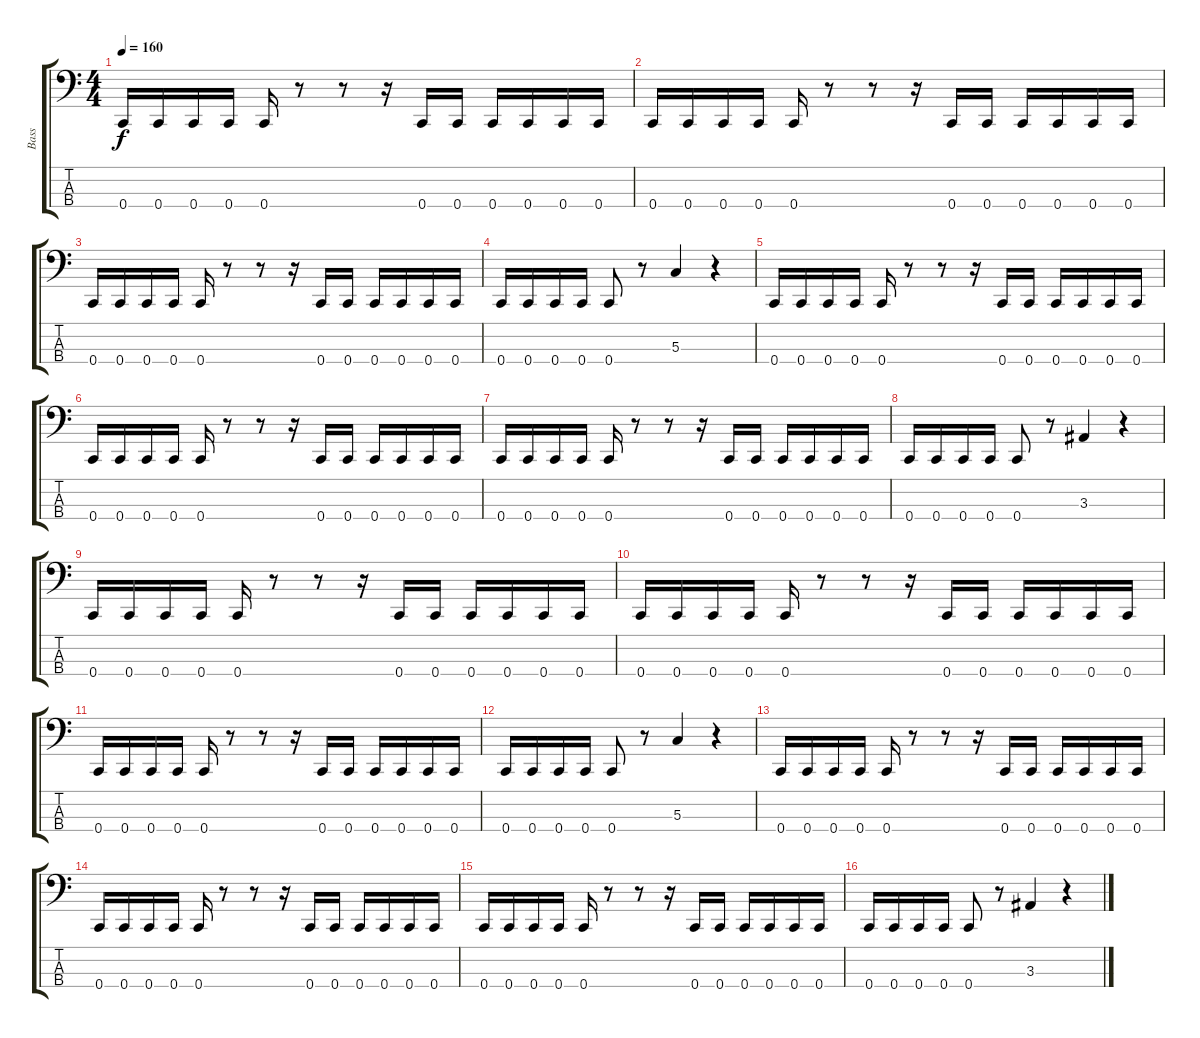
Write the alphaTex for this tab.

\track ("Bass" "Bass") {instrument electricbasspick}
\staff {score tabs}
\tuning (F2 C2 G1 C1) {hide}
\ts (4 4)
\tempo 160
\clef f4
\ks c
0.4.16{dy f} 0.4.16 0.4.16 0.4.16 0.4.16 r.8 r.8 r.16 0.4.16 0.4.16 0.4.16 0.4.16 0.4.16 0.4.16 |
0.4.16 0.4.16 0.4.16 0.4.16 0.4.16 r.8 r.8 r.16 0.4.16 0.4.16 0.4.16 0.4.16 0.4.16 0.4.16 |
0.4.16 0.4.16 0.4.16 0.4.16 0.4.16 r.8 r.8 r.16 0.4.16 0.4.16 0.4.16 0.4.16 0.4.16 0.4.16 |
0.4.16 0.4.16 0.4.16 0.4.16 0.4.8 r.8 5.3.4 r.4 |
0.4.16 0.4.16 0.4.16 0.4.16 0.4.16 r.8 r.8 r.16 0.4.16 0.4.16 0.4.16 0.4.16 0.4.16 0.4.16 |
0.4.16 0.4.16 0.4.16 0.4.16 0.4.16 r.8 r.8 r.16 0.4.16 0.4.16 0.4.16 0.4.16 0.4.16 0.4.16 |
0.4.16 0.4.16 0.4.16 0.4.16 0.4.16 r.8 r.8 r.16 0.4.16 0.4.16 0.4.16 0.4.16 0.4.16 0.4.16 |
0.4.16 0.4.16 0.4.16 0.4.16 0.4.8 r.8 3.3.4 r.4 |
0.4.16 0.4.16 0.4.16 0.4.16 0.4.16 r.8 r.8 r.16 0.4.16 0.4.16 0.4.16 0.4.16 0.4.16 0.4.16 |
0.4.16 0.4.16 0.4.16 0.4.16 0.4.16 r.8 r.8 r.16 0.4.16 0.4.16 0.4.16 0.4.16 0.4.16 0.4.16 |
0.4.16 0.4.16 0.4.16 0.4.16 0.4.16 r.8 r.8 r.16 0.4.16 0.4.16 0.4.16 0.4.16 0.4.16 0.4.16 |
0.4.16 0.4.16 0.4.16 0.4.16 0.4.8 r.8 5.3.4 r.4 |
0.4.16 0.4.16 0.4.16 0.4.16 0.4.16 r.8 r.8 r.16 0.4.16 0.4.16 0.4.16 0.4.16 0.4.16 0.4.16 |
0.4.16 0.4.16 0.4.16 0.4.16 0.4.16 r.8 r.8 r.16 0.4.16 0.4.16 0.4.16 0.4.16 0.4.16 0.4.16 |
0.4.16 0.4.16 0.4.16 0.4.16 0.4.16 r.8 r.8 r.16 0.4.16 0.4.16 0.4.16 0.4.16 0.4.16 0.4.16 |
0.4.16 0.4.16 0.4.16 0.4.16 0.4.8 r.8 3.3.4 r.4
